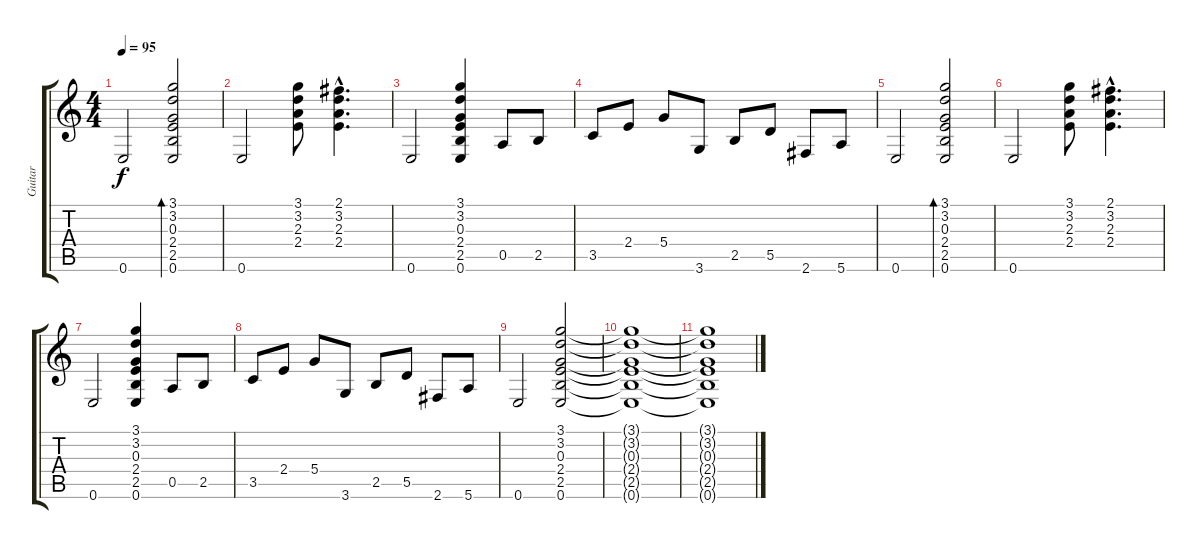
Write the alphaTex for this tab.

\track ("Guitar" "Guitar") {instrument electricguitarclean}
\staff {score tabs}
\tuning (E4 B3 G3 D3 A2 E2) {hide}
\ts (4 4)
\tempo 95
\clef g2
\ks c
0.6.2{dy f} (3.1 3.2 0.3 2.4 2.5 0.6).2{bd 240} |
0.6.2 (3.1 3.2 2.3 2.4).8 (2.1{hac} 3.2{hac} 2.3{hac} 2.4{hac}).4{d} |
0.6.2 (3.1 3.2 0.3 2.4 2.5 0.6).4 0.5.8 2.5.8 |
3.5.8 2.4.8 5.4.8 3.6.8 2.5.8 5.5.8 2.6.8 5.6.8 |
0.6.2 (3.1 3.2 0.3 2.4 2.5 0.6).2{bd 240} |
0.6.2 (3.1 3.2 2.3 2.4).8 (2.1{hac} 3.2{hac} 2.3{hac} 2.4{hac}).4{d} |
0.6.2 (3.1 3.2 0.3 2.4 2.5 0.6).4 0.5.8 2.5.8 |
3.5.8 2.4.8 5.4.8 3.6.8 2.5.8 5.5.8 2.6.8 5.6.8 |
0.6.2 (3.1 3.2 0.3 2.4 2.5 0.6).2 |
(3.1{t} 3.2{t} 0.3{t} 2.4{t} 2.5{t} 0.6{t}).1 |
(3.1{t} 3.2{t} 0.3{t} 2.4{t} 2.5{t} 0.6{t}).1
